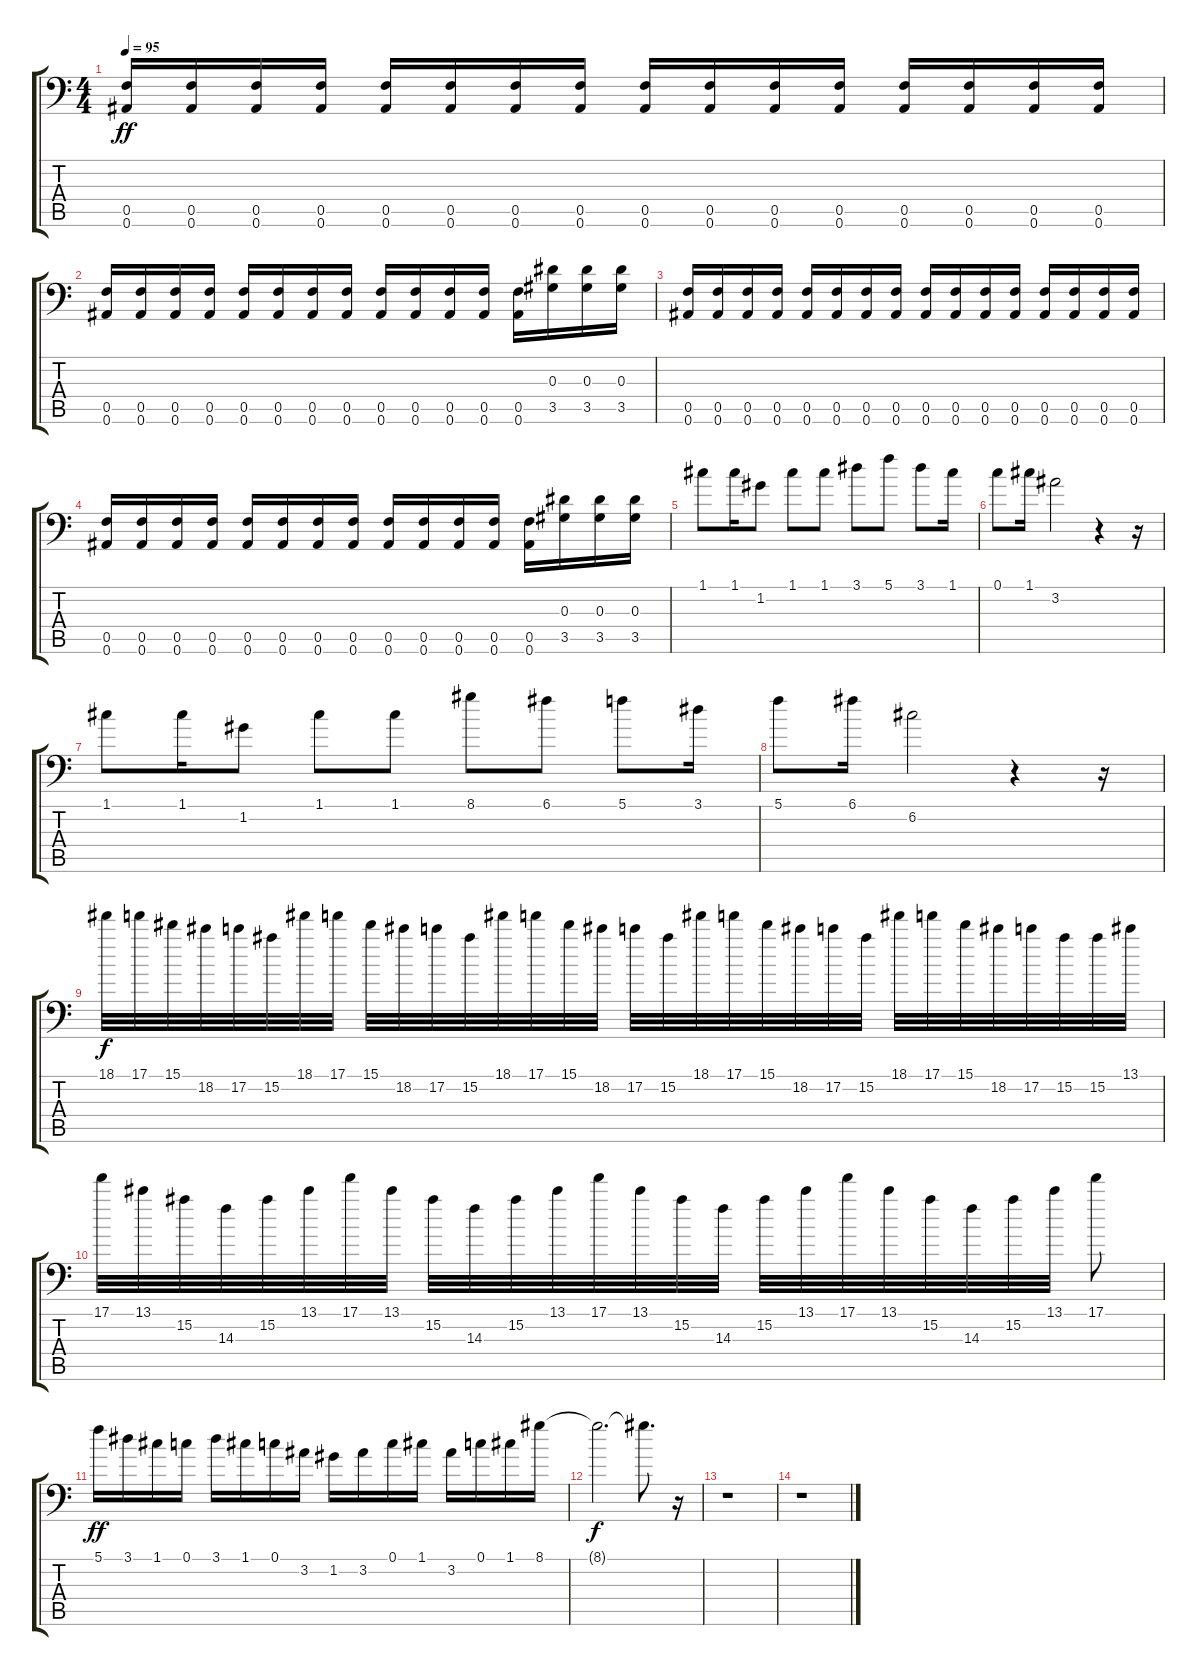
\track "" {instrument distortionguitar}
\staff {score tabs}
\tuning (C4 G3 Eb3 Bb2 F2 Bb1) {hide}
\ts (4 4)
\tempo 95
\clef f4
\ks c
(0.5 0.6).16{dy ff} (0.5 0.6).16 (0.5 0.6).16 (0.5 0.6).16 (0.5 0.6).16 (0.5 0.6).16 (0.5 0.6).16 (0.5 0.6).16 (0.5 0.6).16 (0.5 0.6).16 (0.5 0.6).16 (0.5 0.6).16 (0.5 0.6).16 (0.5 0.6).16 (0.5 0.6).16 (0.5 0.6).16 |
(0.5 0.6).16 (0.5 0.6).16 (0.5 0.6).16 (0.5 0.6).16 (0.5 0.6).16 (0.5 0.6).16 (0.5 0.6).16 (0.5 0.6).16 (0.5 0.6).16 (0.5 0.6).16 (0.5 0.6).16 (0.5 0.6).16 (0.5 0.6).16 (0.3 3.5).16 (0.3 3.5).16 (0.3 3.5).16 |
(0.5 0.6).16 (0.5 0.6).16 (0.5 0.6).16 (0.5 0.6).16 (0.5 0.6).16 (0.5 0.6).16 (0.5 0.6).16 (0.5 0.6).16 (0.5 0.6).16 (0.5 0.6).16 (0.5 0.6).16 (0.5 0.6).16 (0.5 0.6).16 (0.5 0.6).16 (0.5 0.6).16 (0.5 0.6).16 |
(0.5 0.6).16 (0.5 0.6).16 (0.5 0.6).16 (0.5 0.6).16 (0.5 0.6).16 (0.5 0.6).16 (0.5 0.6).16 (0.5 0.6).16 (0.5 0.6).16 (0.5 0.6).16 (0.5 0.6).16 (0.5 0.6).16 (0.5 0.6).16 (0.3 3.5).16 (0.3 3.5).16 (0.3 3.5).16 |
1.1.8 1.1.16 1.2.8 1.1.8 1.1.8 3.1.8 5.1.8 3.1.8 1.1.16 |
0.1.8 1.1.16 3.2.2 r.4 r.16 |
1.1.8 1.1.16 1.2.8 1.1.8 1.1.8 8.1.8 6.1.8 5.1.8 3.1.16 |
5.1.8 6.1.16 6.2.2 r.4 r.16 |
18.1.32{dy f} 17.1.32 15.1.32 18.2.32 17.2.32 15.2.32 18.1.32 17.1.32 15.1.32 18.2.32 17.2.32 15.2.32 18.1.32 17.1.32 15.1.32 18.2.32 17.2.32 15.2.32 18.1.32 17.1.32 15.1.32 18.2.32 17.2.32 15.2.32 18.1.32 17.1.32 15.1.32 18.2.32 17.2.32 15.2.32 15.2.32 13.1.32 |
17.1.32 13.1.32 15.2.32 14.3.32 15.2.32 13.1.32 17.1.32 13.1.32 15.2.32 14.3.32 15.2.32 13.1.32 17.1.32 13.1.32 15.2.32 14.3.32 15.2.32 13.1.32 17.1.32 13.1.32 15.2.32 14.3.32 15.2.32 13.1.32 17.1.8 |
5.1.16{dy ff} 3.1.16 1.1.16 0.1.16 3.1.16 1.1.16 0.1.16 3.2.16 1.2.16 3.2.16 0.1.16 1.1.16 3.2.16 0.1.16 1.1.16 8.1.16 |
8.1{t}.2{d dy f} 8.1{t}.8{d} r.16 |
r.1 |
r.1
